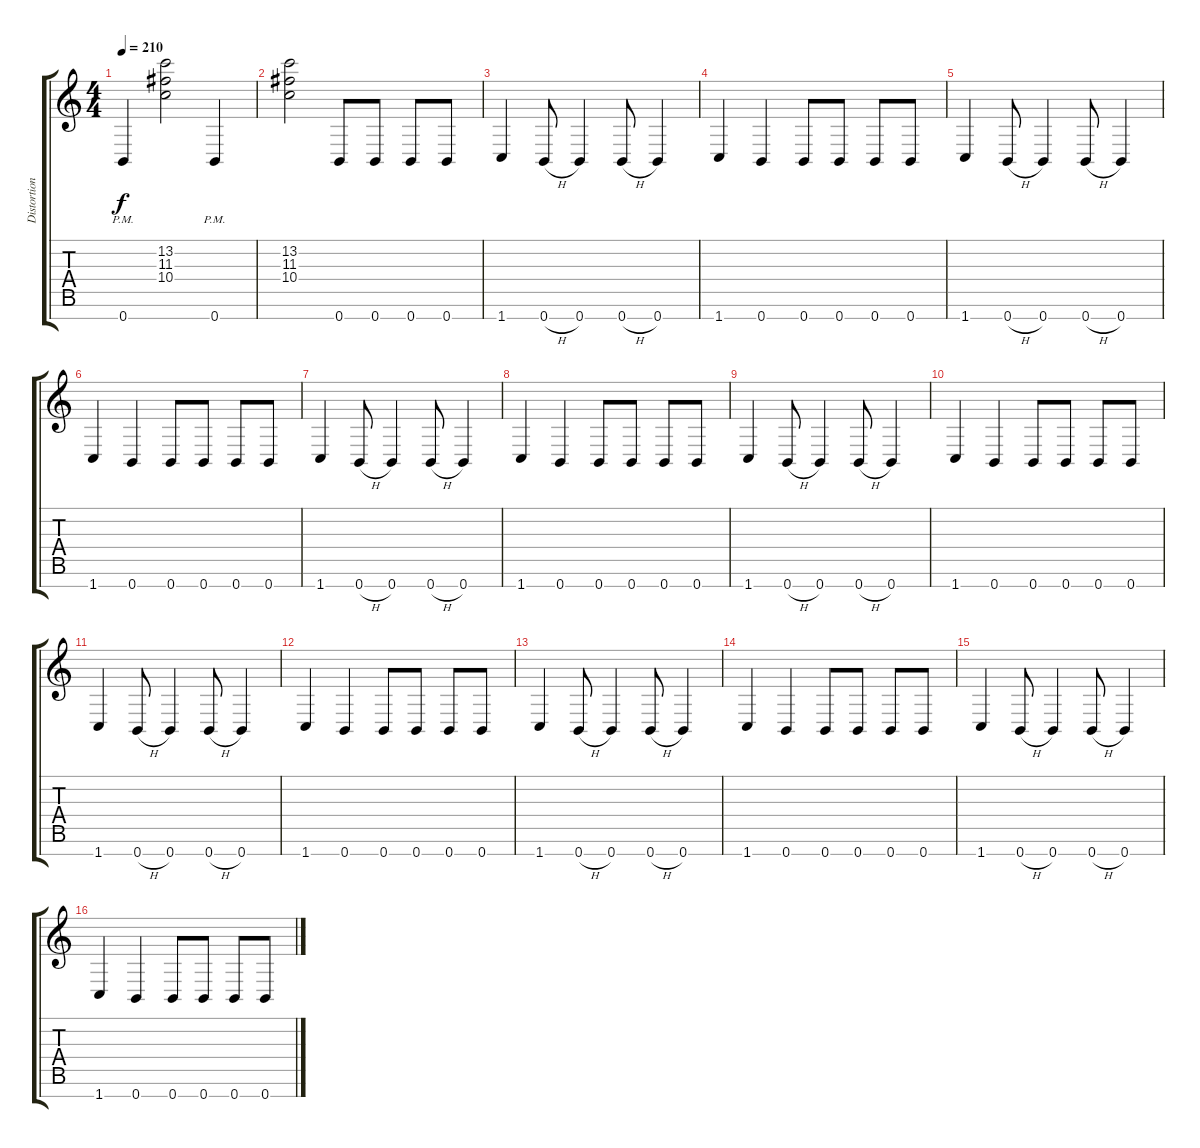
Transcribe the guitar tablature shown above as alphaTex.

\track ("Distortion Guitar" "Distortion") {instrument distortionguitar}
\staff {score tabs}
\tuning (E4 B3 G3 D3 A2 E2 B1) {hide}
\ts (4 4)
\tempo 210
\clef g2
\ks c
0.7{pm}.4{dy f} (13.2 11.3 10.4).2 0.7{pm}.4 |
(13.2 11.3 10.4).2 0.7.8 0.7.8 0.7.8 0.7.8 |
1.7.4 0.7{h}.8 0.7.4 0.7{h}.8 0.7.4 |
1.7.4 0.7.4 0.7.8 0.7.8 0.7.8 0.7.8 |
1.7.4 0.7{h}.8 0.7.4 0.7{h}.8 0.7.4 |
1.7.4 0.7.4 0.7.8 0.7.8 0.7.8 0.7.8 |
1.7.4 0.7{h}.8 0.7.4 0.7{h}.8 0.7.4 |
1.7.4 0.7.4 0.7.8 0.7.8 0.7.8 0.7.8 |
1.7.4 0.7{h}.8 0.7.4 0.7{h}.8 0.7.4 |
1.7.4 0.7.4 0.7.8 0.7.8 0.7.8 0.7.8 |
1.7.4 0.7{h}.8 0.7.4 0.7{h}.8 0.7.4 |
1.7.4 0.7.4 0.7.8 0.7.8 0.7.8 0.7.8 |
1.7.4 0.7{h}.8 0.7.4 0.7{h}.8 0.7.4 |
1.7.4 0.7.4 0.7.8 0.7.8 0.7.8 0.7.8 |
1.7.4 0.7{h}.8 0.7.4 0.7{h}.8 0.7.4 |
1.7.4 0.7.4 0.7.8 0.7.8 0.7.8 0.7.8
